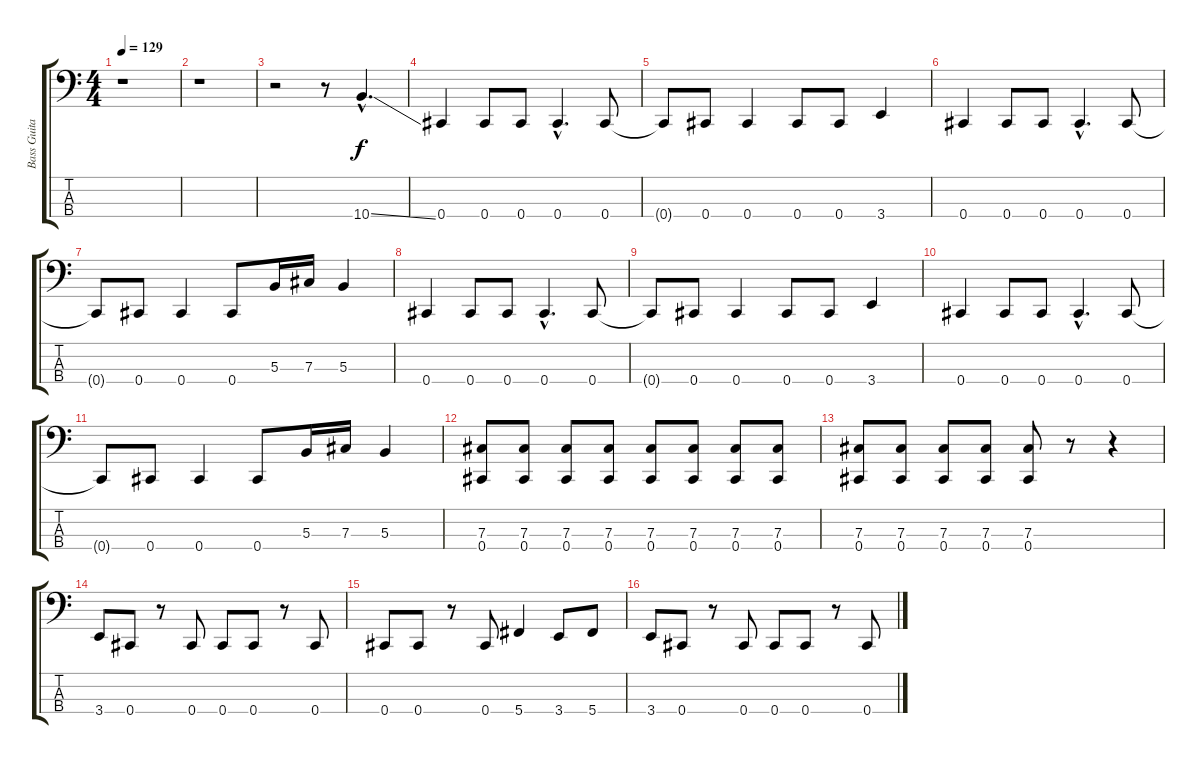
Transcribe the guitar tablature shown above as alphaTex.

\track ("Bass Guitar" "Bass Guita") {instrument electricbasspick}
\staff {score tabs}
\tuning (E2 B1 Gb1 Db1) {hide}
\ts (4 4)
\tempo 129
\clef f4
\ks c
r.1{dy f instrument electricbasspick} |
r.1 |
r.2 r.8 10.4{ss hac}.4{d} |
0.4.4 0.4.8 0.4.8 0.4{hac}.4{d} 0.4.8 |
0.4{t}.8 0.4.8 0.4.4 0.4.8 0.4.8 3.4.4 |
0.4.4 0.4.8 0.4.8 0.4{hac}.4{d} 0.4.8 |
0.4{t}.8 0.4.8 0.4.4 0.4.8 5.3.16 7.3.16 5.3.4 |
0.4.4 0.4.8 0.4.8 0.4{hac}.4{d} 0.4.8 |
0.4{t}.8 0.4.8 0.4.4 0.4.8 0.4.8 3.4.4 |
0.4.4 0.4.8 0.4.8 0.4{hac}.4{d} 0.4.8 |
0.4{t}.8 0.4.8 0.4.4 0.4.8 5.3.16 7.3.16 5.3.4 |
(7.3 0.4).8 (7.3 0.4).8 (7.3 0.4).8 (7.3 0.4).8 (7.3 0.4).8 (7.3 0.4).8 (7.3 0.4).8 (7.3 0.4).8 |
(7.3 0.4).8 (7.3 0.4).8 (7.3 0.4).8 (7.3 0.4).8 (7.3 0.4).8 r.8 r.4 |
3.4.8 0.4.8 r.8 0.4.8 0.4.8 0.4.8 r.8 0.4.8 |
0.4.8 0.4.8 r.8 0.4.8 5.4.4 3.4.8 5.4.8 |
3.4.8 0.4.8 r.8 0.4.8 0.4.8 0.4.8 r.8 0.4.8
